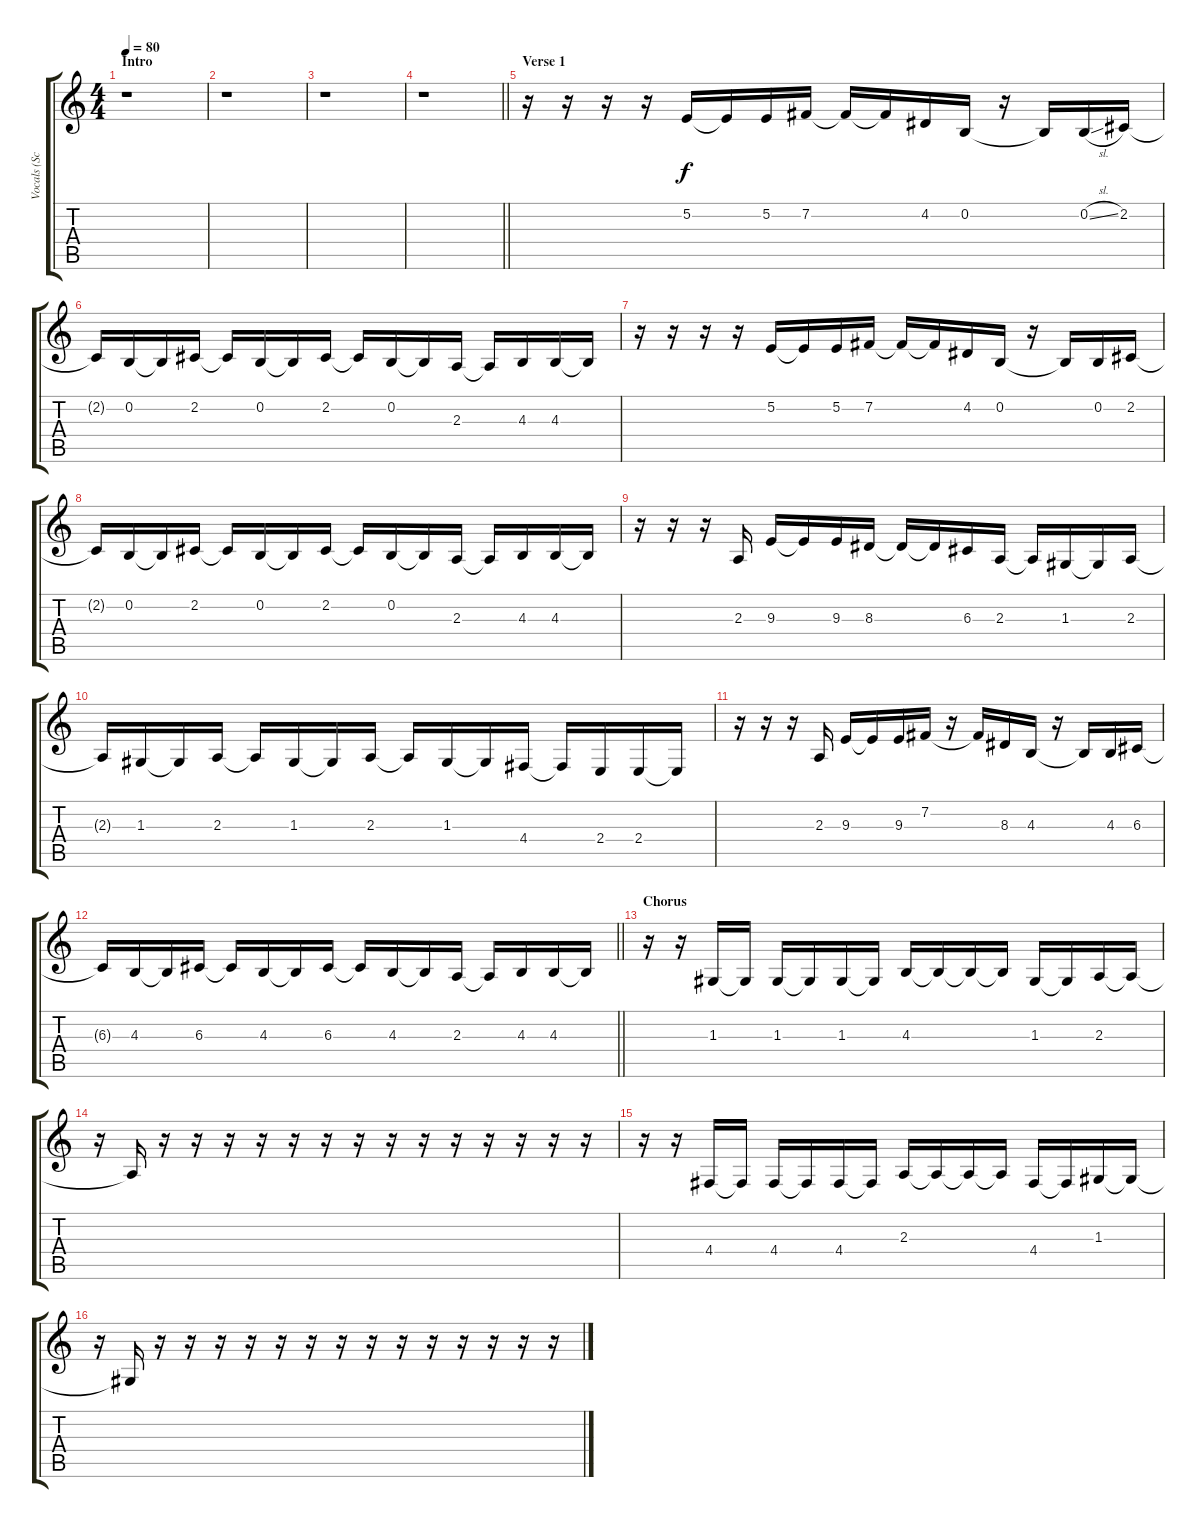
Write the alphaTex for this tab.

\track ("Vocals (Scott Weiland)" "Vocals (Sc") {instrument lead2sawtooth}
\staff {score tabs}
\tuning (E4 B3 G3 D3 A2 E2) {hide}
\ts (4 4)
\section ("" "Intro")
\tempo 80
\clef g2
\ks c
r.1{dy f instrument lead2sawtooth} |
r.1 |
r.1 |
\barLineRight lightlight
r.1 |
\section ("" "Verse 1")
r.16 r.16 r.16 r.16 5.2.16 5.2{t}.16 5.2.16 7.2.16 7.2{t}.16 7.2{t}.16 4.2.16 0.2.16 r.16 0.2{t}.16 0.2{sl}.16 2.2.16 |
2.2{t}.16 0.2.16 0.2{t}.16 2.2.16 2.2{t}.16 0.2.16 0.2{t}.16 2.2.16 2.2{t}.16 0.2.16 0.2{t}.16 2.3.16 2.3{t}.16 4.3.16 4.3.16 4.3{t}.16 |
r.16 r.16 r.16 r.16 5.2.16 5.2{t}.16 5.2.16 7.2.16 7.2{t}.16 7.2{t}.16 4.2.16 0.2.16 r.16 0.2{t}.16 0.2.16 2.2.16 |
2.2{t}.16 0.2.16 0.2{t}.16 2.2.16 2.2{t}.16 0.2.16 0.2{t}.16 2.2.16 2.2{t}.16 0.2.16 0.2{t}.16 2.3.16 2.3{t}.16 4.3.16 4.3.16 4.3{t}.16 |
r.16 r.16 r.16 2.3.16 9.3.16 9.3{t}.16 9.3.16 8.3.16 8.3{t}.16 8.3{t}.16 6.3.16 2.3.16 2.3{t}.16 1.3.16 1.3{t}.16 2.3.16 |
2.3{t}.16 1.3.16 1.3{t}.16 2.3.16 2.3{t}.16 1.3.16 1.3{t}.16 2.3.16 2.3{t}.16 1.3.16 1.3{t}.16 4.4.16 4.4{t}.16 2.4.16 2.4.16 2.4{t}.16 |
r.16 r.16 r.16 2.3.16 9.3.16 9.3{t}.16 9.3.16 7.2.16 r.16 7.2{t}.16 8.3.16 4.3.16 r.16 4.3{t}.16 4.3.16 6.3.16 |
\barLineRight lightlight
6.3{t}.16 4.3.16 4.3{t}.16 6.3.16 6.3{t}.16 4.3.16 4.3{t}.16 6.3.16 6.3{t}.16 4.3.16 4.3{t}.16 2.3.16 2.3{t}.16 4.3.16 4.3.16 4.3{t}.16 |
\section ("" "Chorus")
r.16 r.16 1.3.16 1.3{t}.16 1.3.16 1.3{t}.16 1.3.16 1.3{t}.16 4.3.16 4.3{t}.16 4.3{t}.16 4.3{t}.16 1.3.16 1.3{t}.16 2.3.16 2.3{t}.16 |
r.16 2.3{t}.16 r.16 r.16 r.16 r.16 r.16 r.16 r.16 r.16 r.16 r.16 r.16 r.16 r.16 r.16 |
r.16 r.16 4.4.16 4.4{t}.16 4.4.16 4.4{t}.16 4.4.16 4.4{t}.16 2.3.16 2.3{t}.16 2.3{t}.16 2.3{t}.16 4.4.16 4.4{t}.16 1.3.16 1.3{t}.16 |
r.16 1.3{t}.16 r.16 r.16 r.16 r.16 r.16 r.16 r.16 r.16 r.16 r.16 r.16 r.16 r.16 r.16
